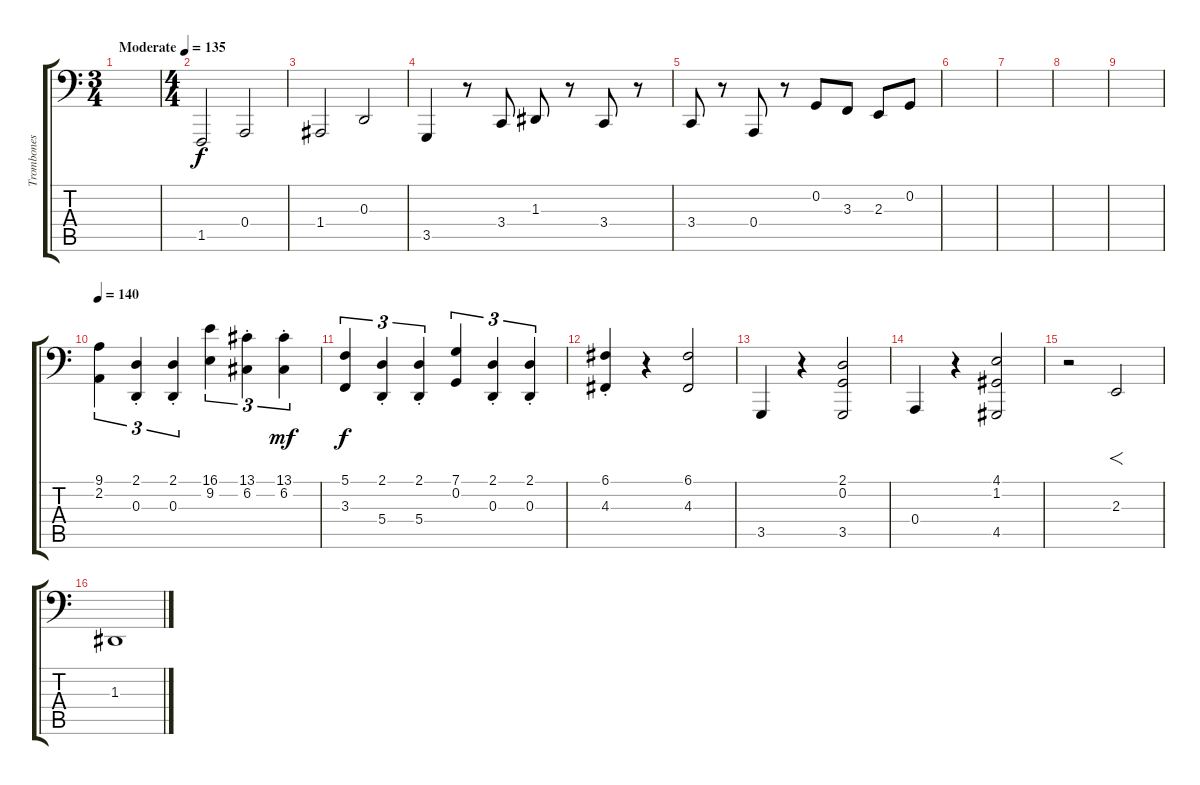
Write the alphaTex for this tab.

\track ("Trombones" "Trombones") {instrument trombone}
\staff {score tabs}
\tuning (C3 G2 D2 A1 E1 B0) {hide}
\ts (3 4)
\tempo (135 "Moderate")
\clef f4
\ks c
|
\ts (4 4)
1.5.2 0.4.2 |
1.4.2 0.3.2 |
3.5.4 r.8 3.4.8 1.3.8 r.8 3.4.8 r.8 |
3.4.8 r.8 0.4.8 r.8 0.2.8 3.3.8 2.3.8 0.2.8 |
|
|
|
|
\tempo 140
(9.1 2.2).4{tu (3 2)} (2.1{st} 0.3{st}).4{tu (3 2)} (2.1{st} 0.3{st}).4{tu (3 2)} (16.1 9.2).4{tu (3 2)} (13.1{st} 6.2{st}).4{tu (3 2)} (13.1{st} 6.2{st}).4{tu (3 2) dy mf} |
(5.1 3.3).4{tu (3 2) dy f} (2.1{st} 5.4{st}).4{tu (3 2)} (2.1{st} 5.4{st}).4{tu (3 2)} (7.1 0.2).4{tu (3 2)} (2.1{st} 0.3{st}).4{tu (3 2)} (2.1{st} 0.3{st}).4{tu (3 2)} |
(6.1{st} 4.3{st}).4 r.4 (6.1 4.3).2 |
3.5.4 r.4 (2.1 0.2 3.5).2 |
0.4.4 r.4 (4.1 1.2 4.5).2 |
r.2 2.3.2{f} |
1.3.1
